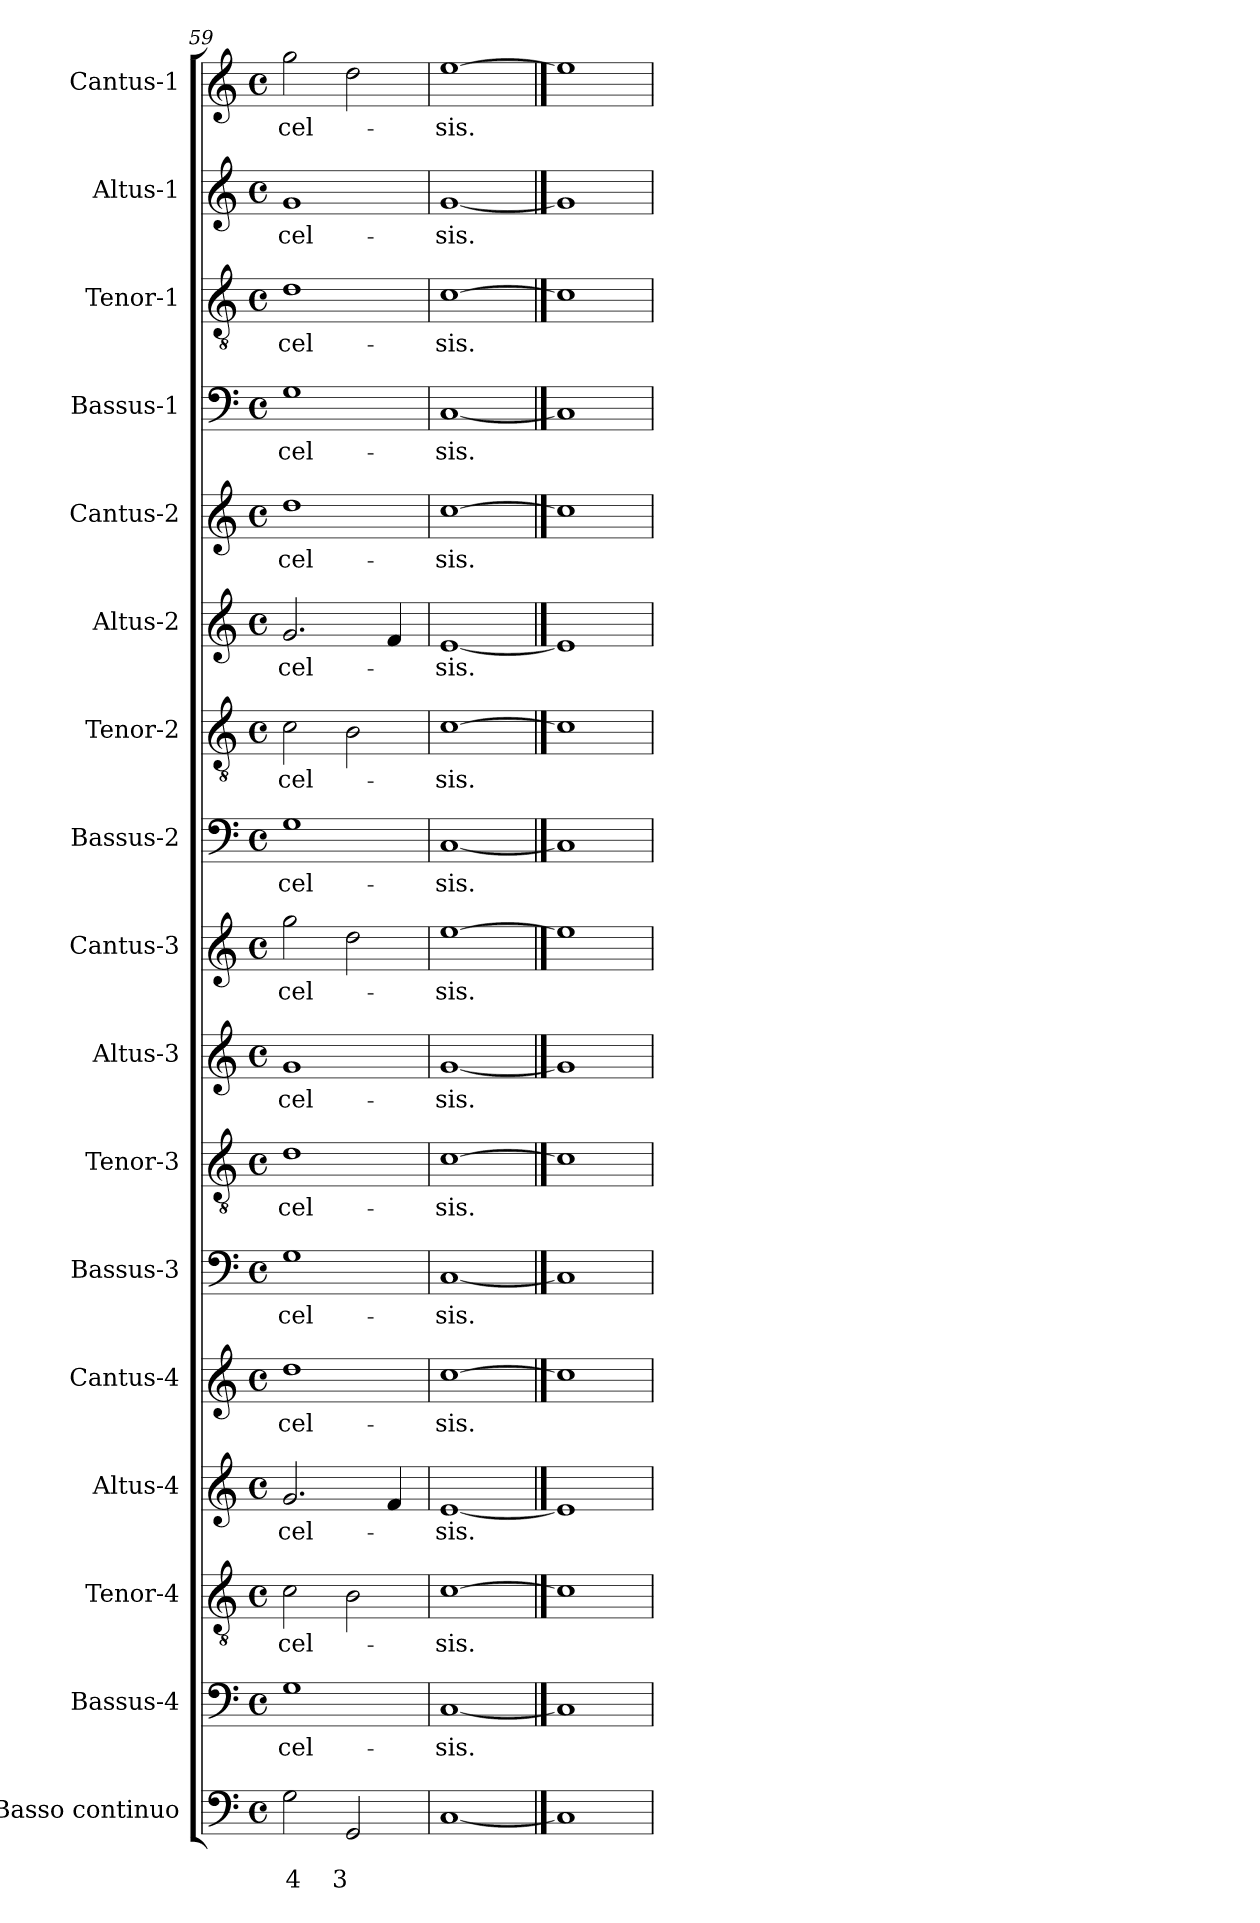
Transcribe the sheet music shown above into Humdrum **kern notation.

**kern	**text	**text	**kern	**text	**kern	**text	**kern	**text	**kern	**text	**kern	**text	**kern	**text	**kern	**text	**kern	**text	**kern	**text	**kern	**text	**kern	**text	**kern	**text	**kern	**text	**kern	**text	**kern	**text	**kern	**text
*part17	*part17	*part17	*part16	*part16	*part15	*part15	*part14	*part14	*part13	*part13	*part12	*part12	*part11	*part11	*part10	*part10	*part9	*part9	*part8	*part8	*part7	*part7	*part6	*part6	*part5	*part5	*part4	*part4	*part3	*part3	*part2	*part2	*part1	*part1
*staff17	*staff17	*staff17	*staff16	*staff16	*staff15	*staff15	*staff14	*staff14	*staff13	*staff13	*staff12	*staff12	*staff11	*staff11	*staff10	*staff10	*staff9	*staff9	*staff8	*staff8	*staff7	*staff7	*staff6	*staff6	*staff5	*staff5	*staff4	*staff4	*staff3	*staff3	*staff2	*staff2	*staff1	*staff1
*I"Basso continuo	*	*	*I"Bassus-4	*	*I"Tenor-4	*	*I"Altus-4	*	*I"Cantus-4	*	*I"Bassus-3	*	*I"Tenor-3	*	*I"Altus-3	*	*I"Cantus-3	*	*I"Bassus-2	*	*I"Tenor-2	*	*I"Altus-2	*	*I"Cantus-2	*	*I"Bassus-1	*	*I"Tenor-1	*	*I"Altus-1	*	*I"Cantus-1	*
*I'BC2	*	*	*I'B4	*	*I'T4	*	*I'A4	*	*I'C4	*	*I'B3	*	*I'T3	*	*I'A3	*	*I'C3	*	*I'B2	*	*I'T2	*	*I'A-2	*	*I'C2	*	*I'B1	*	*I'T1	*	*I'A1	*	*I'C1	*
*clefF4	*	*	*clefF4	*	*clefGv2	*	*clefG2	*	*clefG2	*	*clefF4	*	*clefGv2	*	*clefG2	*	*clefG2	*	*clefF4	*	*clefGv2	*	*clefG2	*	*clefG2	*	*clefF4	*	*clefGv2	*	*clefG2	*	*clefG2	*
*k[]	*	*	*k[]	*	*k[]	*	*k[]	*	*k[]	*	*k[]	*	*k[]	*	*k[]	*	*k[]	*	*k[]	*	*k[]	*	*k[]	*	*k[]	*	*k[]	*	*k[]	*	*k[]	*	*k[]	*
*C:	*	*	*C:	*	*C:	*	*C:	*	*C:	*	*C:	*	*C:	*	*C:	*	*C:	*	*C:	*	*C:	*	*C:	*	*C:	*	*C:	*	*C:	*	*C:	*	*C:	*
*M4/4	*	*	*M4/4	*	*M4/4	*	*M4/4	*	*M4/4	*	*M4/4	*	*M4/4	*	*M4/4	*	*M4/4	*	*M4/4	*	*M4/4	*	*M4/4	*	*M4/4	*	*M4/4	*	*M4/4	*	*M4/4	*	*M4/4	*
*met(c)	*	*	*met(c)	*	*met(c)	*	*met(c)	*	*met(c)	*	*met(c)	*	*met(c)	*	*met(c)	*	*met(c)	*	*met(c)	*	*met(c)	*	*met(c)	*	*met(c)	*	*met(c)	*	*met(c)	*	*met(c)	*	*met(c)	*
=59	=59	=59	=59	=59	=59	=59	=59	=59	=59	=59	=59	=59	=59	=59	=59	=59	=59	=59	=59	=59	=59	=59	=59	=59	=59	=59	=59	=59	=59	=59	=59	=59	=59	=59
!	!	!LO:LY:b	!	!LO:LY:b	!	!LO:LY:b	!	!LO:LY:b	!	!LO:LY:b	!	!LO:LY:b	!	!LO:LY:b	!	!LO:LY:b	!	!LO:LY:b	!	!LO:LY:b	!	!LO:LY:b	!	!LO:LY:b	!	!LO:LY:b	!	!LO:LY:b	!	!LO:LY:b	!	!LO:LY:b	!	!LO:LY:b
2G\	.	4	1G	-cel-	2c\	-cel-	2.g/	-cel-	1dd	-cel-	1G	-cel-	1d	-cel-	1g	-cel-	2gg\	-cel-	1G	-cel-	2c\	-cel-	2.g/	-cel-	1dd	-cel-	1G	-cel-	1d	-cel-	1g	-cel-	2gg\	-cel-
!	!	!LO:LY:b	!	!	!	!	!	!	!	!	!	!	!	!	!	!	!	!	!	!	!	!	!	!	!	!	!	!	!	!	!	!	!	!
2GG/	.	3	.	.	2B\	.	.	.	.	.	.	.	.	.	.	.	2dd\	.	.	.	2B\	.	.	.	.	.	.	.	.	.	.	.	2dd\	.
.	.	.	.	.	.	.	4f/	.	.	.	.	.	.	.	.	.	.	.	.	.	.	.	4f/	.	.	.	.	.	.	.	.	.	.	.
=60	=60	=60	=60	=60	=60	=60	=60	=60	=60	=60	=60	=60	=60	=60	=60	=60	=60	=60	=60	=60	=60	=60	=60	=60	=60	=60	=60	=60	=60	=60	=60	=60	=60	=60
!	!	!	!	!LO:LY:b	!	!LO:LY:b	!	!LO:LY:b	!	!LO:LY:b	!	!LO:LY:b	!	!LO:LY:b	!	!LO:LY:b	!	!LO:LY:b	!	!LO:LY:b	!	!LO:LY:b	!	!LO:LY:b	!	!LO:LY:b	!	!LO:LY:b	!	!LO:LY:b	!	!LO:LY:b	!	!LO:LY:b
[1C	.	.	[1C	-sis.	[1c	-sis.	[1e	-sis.	[1cc	-sis.	[1C	-sis.	[1c	-sis.	[1g	-sis.	[1ee	-sis.	[1C	-sis.	[1c	-sis.	[1e	-sis.	[1cc	-sis.	[1C	-sis.	[1c	-sis.	[1g	-sis.	[1ee	-sis.
==61	==61	==61	==61	==61	==61	==61	==61	==61	==61	==61	==61	==61	==61	==61	==61	==61	==61	==61	==61	==61	==61	==61	==61	==61	==61	==61	==61	==61	==61	==61	==61	==61	==61	==61
1C]	.	.	1C]	.	1c]	.	1e]	.	1cc]	.	1C]	.	1c]	.	1g]	.	1ee]	.	1C]	.	1c]	.	1e]	.	1cc]	.	1C]	.	1c]	.	1g]	.	1ee]	.
=	=	=	=	=	=	=	=	=	=	=	=	=	=	=	=	=	=	=	=	=	=	=	=	=	=	=	=	=	=	=	=	=	=	=
*-	*-	*-	*-	*-	*-	*-	*-	*-	*-	*-	*-	*-	*-	*-	*-	*-	*-	*-	*-	*-	*-	*-	*-	*-	*-	*-	*-	*-	*-	*-	*-	*-	*-	*-
